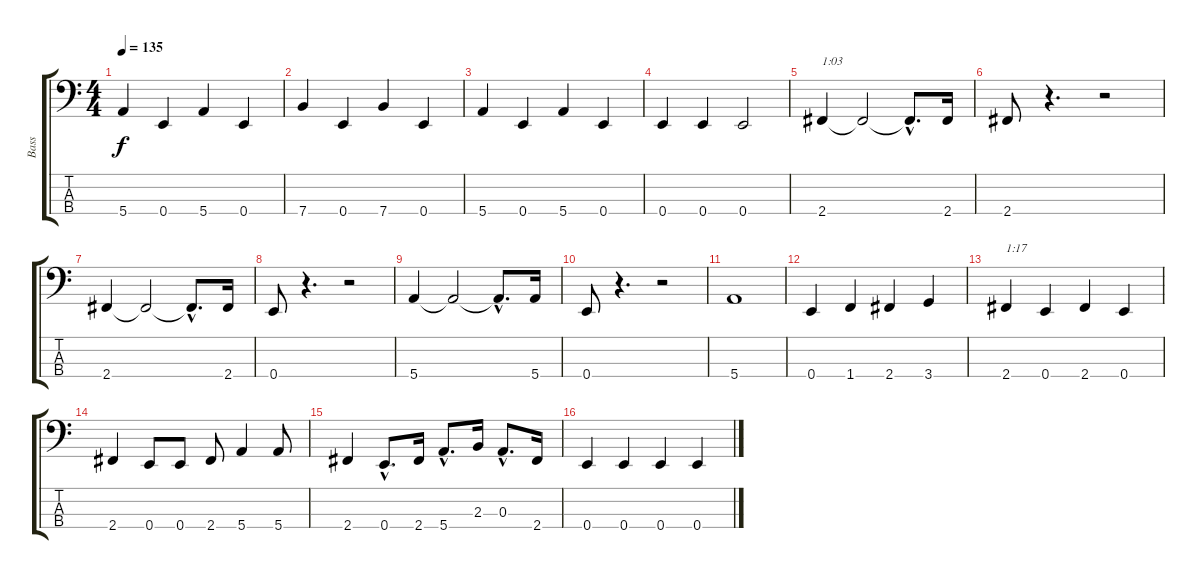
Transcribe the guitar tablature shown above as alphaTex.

\track ("Bass" "Bass") {instrument electricbassfinger}
\staff {score tabs}
\tuning (G2 D2 A1 E1) {hide}
\ts (4 4)
\tempo 135
\clef f4
\ks c
5.4.4{dy f} 0.4.4 5.4.4 0.4.4 |
7.4.4 0.4.4 7.4.4 0.4.4 |
5.4.4 0.4.4 5.4.4 0.4.4 |
0.4.4 0.4.4 0.4.2 |
2.4.4{txt "1:03"} 2.4{t}.2 2.4{hac t}.8{d} 2.4.16 |
2.4.8 r.4{d} r.2 |
2.4.4 2.4{t}.2 2.4{hac t}.8{d} 2.4.16 |
0.4.8 r.4{d} r.2 |
5.4.4 5.4{t}.2 5.4{hac t}.8{d} 5.4.16 |
0.4.8 r.4{d} r.2 |
5.4.1 |
0.4.4 1.4.4 2.4.4 3.4.4 |
2.4.4{txt "1:17"} 0.4.4 2.4.4 0.4.4 |
2.4.4 0.4.8 0.4.8 2.4.8 5.4.4 5.4.8 |
2.4.4 0.4{hac}.8{d} 2.4.16 5.4{hac}.8{d} 2.3.16 0.3{hac}.8{d} 2.4.16 |
0.4.4 0.4.4 0.4.4 0.4.4
